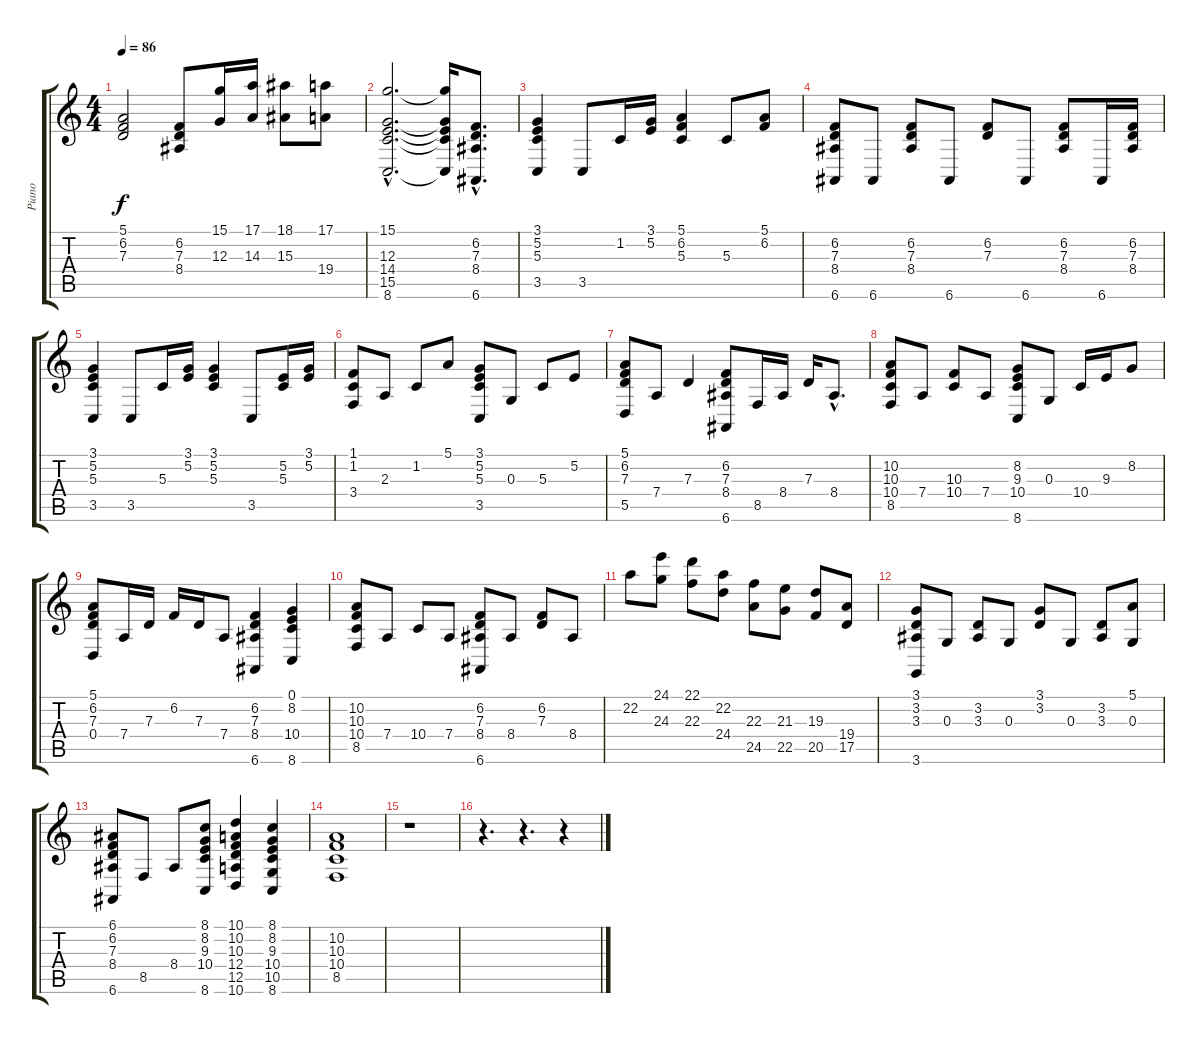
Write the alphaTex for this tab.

\track ("Piano" "Piano") {instrument acousticgrandpiano}
\staff {score tabs}
\tuning (E4 B3 G3 D3 A2 E2) {hide}
\ts (4 4)
\tempo 86
\clef g2
\ks c
(5.1 6.2 7.3).2{dy f} (6.2 7.3 8.4).8 (15.1 12.3).16 (17.1 14.3).16 (18.1 15.3).8 (17.1 19.4).8 |
(15.1{hac} 12.3{hac} 14.4{hac} 15.5{hac} 8.6{hac}).2{d} (15.1{t} 12.3{t} 14.4{t} 15.5{t} 8.6{t}).16 (6.2{hac} 7.3{hac} 8.4{hac} 6.6{hac}).8{d} |
(3.1 5.2 5.3 3.5).4 3.5.8 1.2.16 (3.1 5.2).16 (5.1 6.2 5.3).4 5.3.8 (5.1 6.2).8 |
(6.2 7.3 8.4 6.6).8 6.6.8 (6.2 7.3 8.4).8 6.6.8 (6.2 7.3).8 6.6.8 (6.2 7.3 8.4).8 6.6.16 (6.2 7.3 8.4).16 |
(3.1 5.2 5.3 3.5).4 3.5.8 5.3.16 (3.1 5.2).16 (3.1 5.2 5.3).4 3.5.8 (5.2 5.3).16 (3.1 5.2).16 |
(1.1 1.2 3.4).8 2.3.8 1.2.8 5.1.8 (3.1 5.2 5.3 3.5).8 0.3.8 5.3.8 5.2.8 |
(5.1 6.2 7.3 5.5).8 7.4.8 7.3.4 (6.2 7.3 8.4 6.6).8 8.5.16 8.4.16 7.3.16 8.4{hac}.8{d} |
(10.2 10.3 10.4 8.5).8 7.4.8 (10.3 10.4).8 7.4.8 (8.2 9.3 10.4 8.6).8 0.3.8 10.4.16 9.3.16 8.2.8 |
(5.1 6.2 7.3 0.4).8 7.4.16 7.3.16 6.2.16 7.3.16 7.4.8 (6.2 7.3 8.4 6.6).4 (0.1 8.2 10.4 8.6).4 |
(10.2 10.3 10.4 8.5).8 7.4.8 10.4.8 7.4.8 (6.2 7.3 8.4 6.6).8 8.4.8 (6.2 7.3).8 8.4.8 |
22.2.8 (24.1 24.3).8 (22.1 22.3).8 (22.2 24.4).8 (22.3 24.5).8 (21.3 22.5).8 (19.3 20.5).8 (19.4 17.5).8 |
(3.1 3.2 3.3 3.6).8 0.3.8 (3.2 3.3).8 0.3.8 (3.1 3.2).8 0.3.8 (3.2 3.3).8 (5.1 0.3).8 |
(6.1 6.2 7.3 8.4 6.6).8 8.5.8 8.4.8 (8.1 8.2 9.3 10.4 8.6).8 (10.1 10.2 10.3 12.4 12.5 10.6).4 (8.1 8.2 9.3 10.4 10.5 8.6).4 |
(10.2 10.3 10.4 8.5).1 |
r.1 |
r.4{d} r.4{d} r.4
